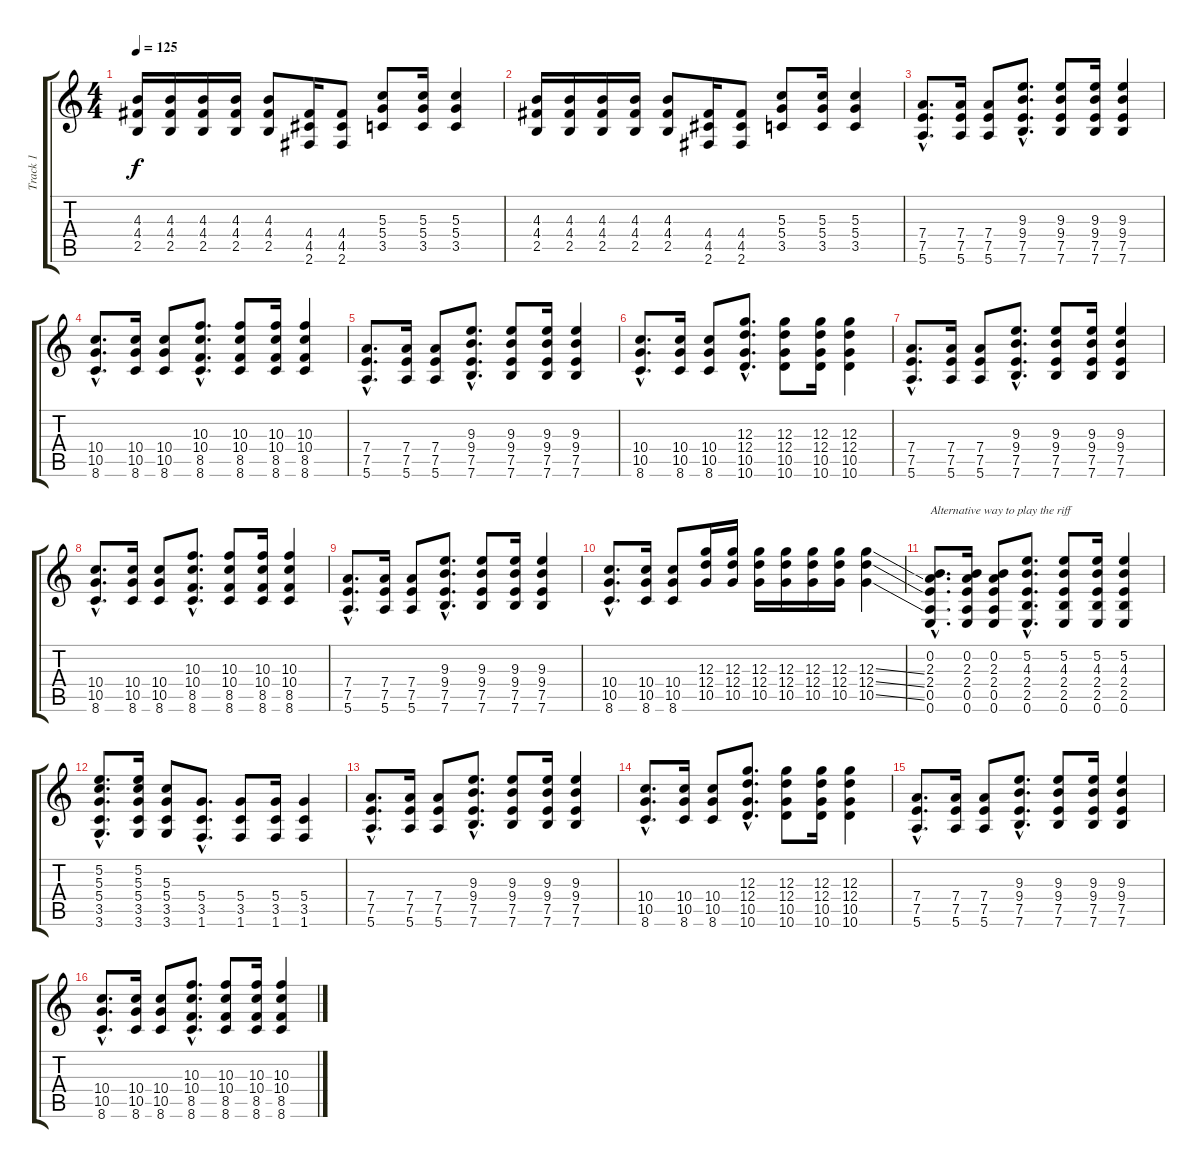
\track ("Track 1" "Track 1") {instrument overdrivenguitar}
\staff {score tabs}
\tuning (E4 B3 G3 D3 A2 E2) {hide}
\ts (4 4)
\tempo 125
\clef g2
\ks c
(4.3 4.4 2.5).16{dy f} (4.3 4.4 2.5).16 (4.3 4.4 2.5).16 (4.3 4.4 2.5).16 (4.3 4.4 2.5).8 (4.4 4.5 2.6).16 (4.4 4.5 2.6).8 (5.3 5.4 3.5).8 (5.3 5.4 3.5).16 (5.3 5.4 3.5).4 |
(4.3 4.4 2.5).16 (4.3 4.4 2.5).16 (4.3 4.4 2.5).16 (4.3 4.4 2.5).16 (4.3 4.4 2.5).8 (4.4 4.5 2.6).16 (4.4 4.5 2.6).8 (5.3 5.4 3.5).8 (5.3 5.4 3.5).16 (5.3 5.4 3.5).4 |
(7.4{hac} 7.5{hac} 5.6{hac}).8{d} (7.4 7.5 5.6).16 (7.4 7.5 5.6).8 (9.3{hac} 9.4{hac} 7.5{hac} 7.6{hac}).8{d} (9.3 9.4 7.5 7.6).8 (9.3 9.4 7.5 7.6).16 (9.3 9.4 7.5 7.6).4 |
(10.4{hac} 10.5{hac} 8.6{hac}).8{d} (10.4 10.5 8.6).16 (10.4 10.5 8.6).8 (10.3{hac} 10.4{hac} 8.5{hac} 8.6{hac}).8{d} (10.3 10.4 8.5 8.6).8 (10.3 10.4 8.5 8.6).16 (10.3 10.4 8.5 8.6).4 |
(7.4{hac} 7.5{hac} 5.6{hac}).8{d} (7.4 7.5 5.6).16 (7.4 7.5 5.6).8 (9.3{hac} 9.4{hac} 7.5{hac} 7.6{hac}).8{d} (9.3 9.4 7.5 7.6).8 (9.3 9.4 7.5 7.6).16 (9.3 9.4 7.5 7.6).4 |
(10.4{hac} 10.5{hac} 8.6{hac}).8{d} (10.4 10.5 8.6).16 (10.4 10.5 8.6).8 (12.3{hac} 12.4{hac} 10.5{hac} 10.6{hac}).8{d} (12.3 12.4 10.5 10.6).8 (12.3 12.4 10.5 10.6).16 (12.3 12.4 10.5 10.6).4 |
(7.4{hac} 7.5{hac} 5.6{hac}).8{d} (7.4 7.5 5.6).16 (7.4 7.5 5.6).8 (9.3{hac} 9.4{hac} 7.5{hac} 7.6{hac}).8{d} (9.3 9.4 7.5 7.6).8 (9.3 9.4 7.5 7.6).16 (9.3 9.4 7.5 7.6).4 |
(10.4{hac} 10.5{hac} 8.6{hac}).8{d} (10.4 10.5 8.6).16 (10.4 10.5 8.6).8 (10.3{hac} 10.4{hac} 8.5{hac} 8.6{hac}).8{d} (10.3 10.4 8.5 8.6).8 (10.3 10.4 8.5 8.6).16 (10.3 10.4 8.5 8.6).4 |
(7.4{hac} 7.5{hac} 5.6{hac}).8{d} (7.4 7.5 5.6).16 (7.4 7.5 5.6).8 (9.3{hac} 9.4{hac} 7.5{hac} 7.6{hac}).8{d} (9.3 9.4 7.5 7.6).8 (9.3 9.4 7.5 7.6).16 (9.3 9.4 7.5 7.6).4 |
(10.4{hac} 10.5{hac} 8.6{hac}).8{d} (10.4 10.5 8.6).16 (10.4 10.5 8.6).8 (12.3 12.4 10.5).16 (12.3 12.4 10.5).16 (12.3 12.4 10.5).16 (12.3 12.4 10.5).16 (12.3 12.4 10.5).16 (12.3 12.4 10.5).16 (12.3{ss} 12.4{ss} 10.5{ss}).4 |
(0.2{hac} 2.3{hac} 2.4{hac} 0.5{hac} 0.6{hac}).8{d txt "Alternative way to play the riff"} (0.2 2.3 2.4 0.5 0.6).16 (0.2 2.3 2.4 0.5 0.6).8 (5.2{hac} 4.3{hac} 2.4{hac} 2.5{hac} 0.6{hac}).8{d} (5.2 4.3 2.4 2.5 0.6).8 (5.2 4.3 2.4 2.5 0.6).16 (5.2 4.3 2.4 2.5 0.6).4 |
(5.2{hac} 5.3{hac} 5.4{hac} 3.5{hac} 3.6{hac}).8{d} (5.2 5.3 5.4 3.5 3.6).16 (5.3 5.4 3.5 3.6).8 (5.4{hac} 3.5{hac} 1.6{hac}).8{d} (5.4 3.5 1.6).8 (5.4 3.5 1.6).16 (5.4 3.5 1.6).4 |
(7.4{hac} 7.5{hac} 5.6{hac}).8{d} (7.4 7.5 5.6).16 (7.4 7.5 5.6).8 (9.3{hac} 9.4{hac} 7.5{hac} 7.6{hac}).8{d} (9.3 9.4 7.5 7.6).8 (9.3 9.4 7.5 7.6).16 (9.3 9.4 7.5 7.6).4 |
(10.4{hac} 10.5{hac} 8.6{hac}).8{d} (10.4 10.5 8.6).16 (10.4 10.5 8.6).8 (12.3{hac} 12.4{hac} 10.5{hac} 10.6{hac}).8{d} (12.3 12.4 10.5 10.6).8 (12.3 12.4 10.5 10.6).16 (12.3 12.4 10.5 10.6).4 |
(7.4{hac} 7.5{hac} 5.6{hac}).8{d} (7.4 7.5 5.6).16 (7.4 7.5 5.6).8 (9.3{hac} 9.4{hac} 7.5{hac} 7.6{hac}).8{d} (9.3 9.4 7.5 7.6).8 (9.3 9.4 7.5 7.6).16 (9.3 9.4 7.5 7.6).4 |
(10.4{hac} 10.5{hac} 8.6{hac}).8{d} (10.4 10.5 8.6).16 (10.4 10.5 8.6).8 (10.3{hac} 10.4{hac} 8.5{hac} 8.6{hac}).8{d} (10.3 10.4 8.5 8.6).8 (10.3 10.4 8.5 8.6).16 (10.3 10.4 8.5 8.6).4
